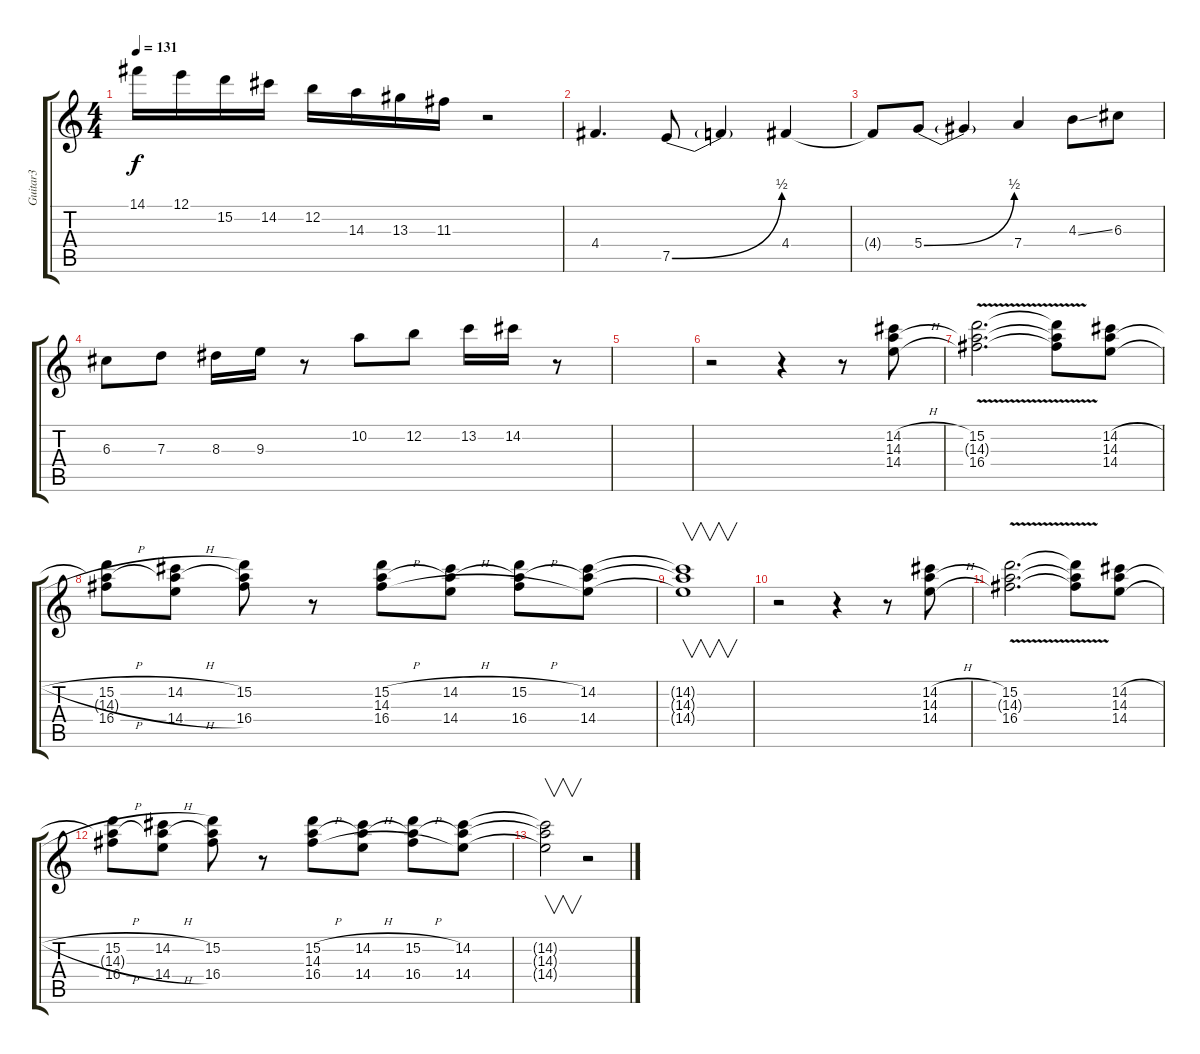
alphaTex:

\track ("Guitar3" "Guitar3") {instrument acousticguitarnylon}
\staff {score tabs}
\tuning (E4 B3 G3 D3 A2 E2) {hide}
\ts (4 4)
\tempo 131
\clef g2
\ks c
14.1.16{dy f} 12.1.16 15.2.16 14.2.16 12.2.16 14.3.16 13.3.16 11.3.16 r.2 |
4.4.4{d volume 8 balance 16 instrument distortionguitar} 7.5{be (bend 0 0 60 2)}.8 7.5{t}.4 4.4.4 |
4.4{t}.8 5.4{be (bend 0 0 60 2)}.8 5.4{t}.4 7.4.4 4.3{ss}.8 6.3.8 |
6.3.8 7.3.8 8.3.16 9.3.16 r.8 10.2.8 12.2.8 13.2.16 14.2.16 r.8 |
|
r.2{volume 6 balance 0 instrument acousticguitarnylon} r.4 r.8 (14.2{h} 14.3 14.4{h}).8{volume 8} |
(15.2{v} 14.3{v t} 16.4{v}).2{d} (15.2{t} 14.3{t} 16.4{t}).8 (14.2{h} 14.3 14.4{h}).8 |
(15.2{h} 14.3{t} 16.4{h}).8 (14.2{h} 14.3{t} 14.4{h}).8 (15.2 14.3{t} 16.4).8 r.8 (15.2{h} 14.3 16.4{h}).8 (14.2{h} 14.3{t} 14.4{h}).8 (15.2{h} 14.3{t} 16.4{h}).8 (14.2 14.3{t} 14.4).8 |
(14.2{t} 14.3{t} 14.4{t}).1{v} |
r.2 r.4 r.8 (14.2{h} 14.3 14.4{h}).8 |
(15.2{v} 14.3{v t} 16.4{v}).2{d} (15.2{t} 14.3{t} 16.4{t}).8 (14.2{h} 14.3 14.4{h}).8 |
(15.2{h} 14.3{t} 16.4{h}).8 (14.2{h} 14.3{t} 14.4{h}).8 (15.2 14.3{t} 16.4).8 r.8 (15.2{h} 14.3 16.4{h}).8 (14.2{h} 14.3{t} 14.4{h}).8 (15.2{h} 14.3{t} 16.4{h}).8 (14.2 14.3{t} 14.4).8 |
(14.2{t} 14.3{t} 14.4{t}).2{v} r.2
